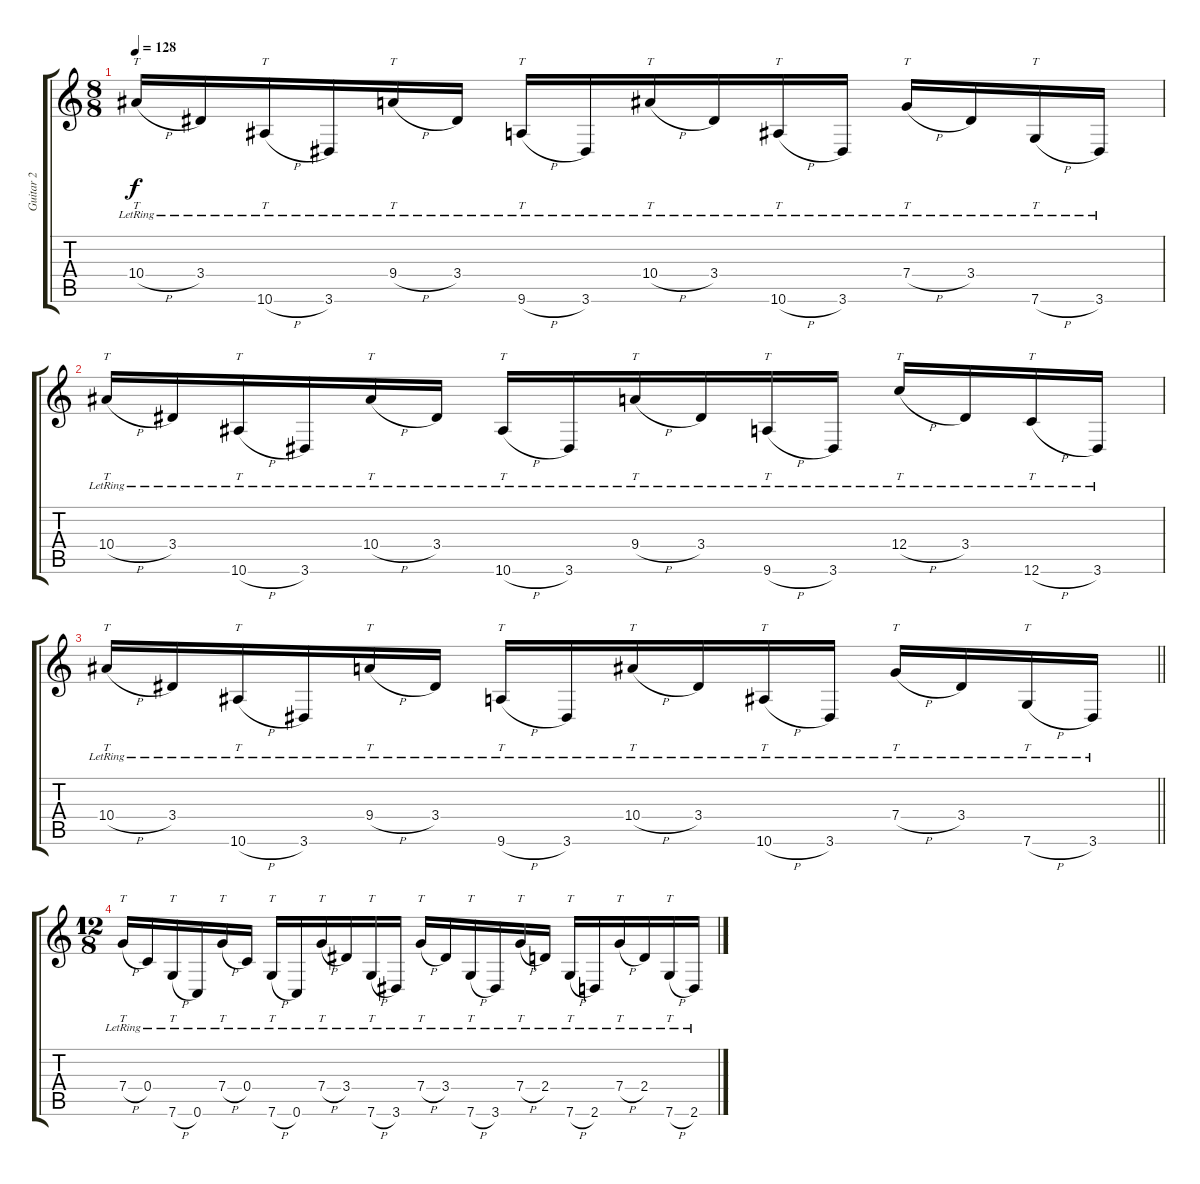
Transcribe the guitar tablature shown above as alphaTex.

\track ("Guitar 2" "Guitar 2") {instrument electricguitarjazz}
\staff {score tabs}
\tuning (D4 A3 F3 C3 G2 C2) {hide}
\ts (8 8)
\tempo 128
\clef g2
\ks c
10.4{h lr}.16{tt dy f} 3.4{lr}.16 10.6{h lr}.16{tt} 3.6{lr}.16 9.4{h lr}.16{tt} 3.4{lr}.16 9.6{h lr}.16{tt} 3.6{lr}.16 10.4{h lr}.16{tt} 3.4{lr}.16 10.6{h lr}.16{tt} 3.6{lr}.16 7.4{h lr}.16{tt} 3.4{lr}.16 7.6{h lr}.16{tt} 3.6{lr}.16 |
10.4{h lr}.16{tt} 3.4{lr}.16 10.6{h lr}.16{tt} 3.6{lr}.16 10.4{h lr}.16{tt} 3.4{lr}.16 10.6{h lr}.16{tt} 3.6{lr}.16 9.4{h lr}.16{tt} 3.4{lr}.16 9.6{h lr}.16{tt} 3.6{lr}.16 12.4{h lr}.16{tt} 3.4{lr}.16 12.6{h lr}.16{tt} 3.6{lr}.16 |
\barLineRight lightlight
10.4{h lr}.16{tt} 3.4{lr}.16 10.6{h lr}.16{tt} 3.6{lr}.16 9.4{h lr}.16{tt} 3.4{lr}.16 9.6{h lr}.16{tt} 3.6{lr}.16 10.4{h lr}.16{tt} 3.4{lr}.16 10.6{h lr}.16{tt} 3.6{lr}.16 7.4{h lr}.16{tt} 3.4{lr}.16 7.6{h lr}.16{tt} 3.6{lr}.16 |
\ts (12 8)
7.4{h lr}.16{tt} 0.4{lr}.16 7.6{h lr}.16{tt} 0.6{lr}.16 7.4{h lr}.16{tt} 0.4{lr}.16 7.6{h lr}.16{tt} 0.6{lr}.16 7.4{h lr}.16{tt} 3.4{lr}.16 7.6{h lr}.16{tt} 3.6{lr}.16 7.4{h lr}.16{tt} 3.4{lr}.16 7.6{h lr}.16{tt} 3.6{lr}.16 7.4{h lr}.16{tt} 2.4{lr}.16 7.6{h lr}.16{tt} 2.6{lr}.16 7.4{h lr}.16{tt} 2.4{lr}.16 7.6{h lr}.16{tt} 2.6{lr}.16
